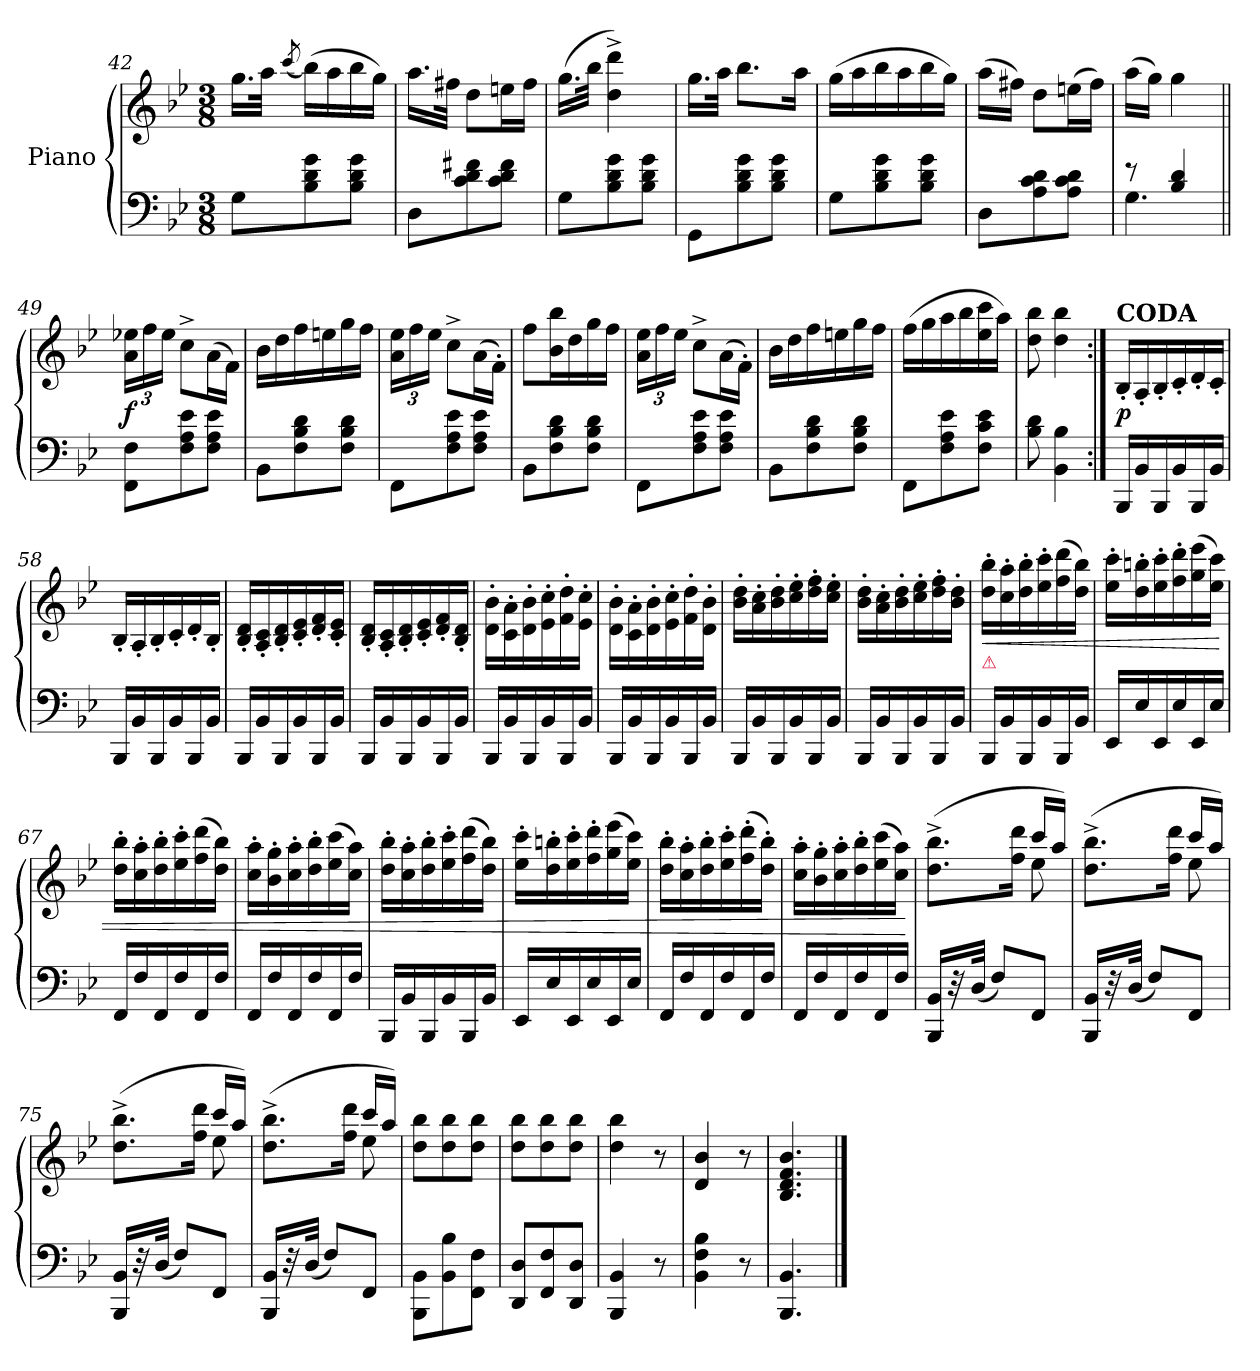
**kern	**kern	**dynam
*part2	*part1	*part1
*staff2	*staff1	*staff1
*I"Piano	*I"Piano	*
*clefF4	*clefG2	*
*k[b-e-]	*k[b-e-]	*
*M3/8	*M3/8	*
=42	=42	=42
8G\L	16.gg\LL	.
.	32aa\JJk	.
.	(8qccc/	.
8B-\ 8d\ 8g\	(16bb-\LL)	.
.	16aa\	.
8B-\ 8d\ 8g\J	16bb-\	.
.	16gg\JJ)	.
=43	=43	=43
8D\L	16.aa\LL	.
.	32ff#X\JJk	.
8c\ 8d\ 8f#X\	8dd\L	.
8c\ 8d\ 8f#\J	16een\L	.
.	16ff#\JJ	.
=44	=44	=44
8G\L	(16.gg\LL	.
.	32bb-\JJk	.
8B-\ 8d\ 8g\	4dd^\ 4ddd^\)	.
8B-\ 8d\ 8g\J	.	.
=45	=45	=45
8GG\L	16.gg\LL	.
.	32aa\JJk	.
8B-\ 8d\ 8g\	8.bb-\L	.
8B-\ 8d\ 8g\J	.	.
.	16aa\Jk	.
=46	=46	=46
8G\L	(16gg\LL	.
.	16aa\	.
8B-\ 8d\ 8g\	16bb-\	.
.	16aa\	.
8B-\ 8d\ 8g\J	16bb-\	.
.	16gg\JJ)	.
=47	=47	=47
8D\L	(16aa\LL	.
.	16ff#X\JJ)	.
8A\ 8c\ 8d\	8dd\L	.
8A\ 8c\ 8d\J	(16een\L	.
.	16ff#\JJ)	.
=48	=48	=48
*^	*	*
8r	4.G\	(16aa\LL	.
.	.	16gg\JJ)	.
4B-/ 4d/	.	4gg\	.
*v	*v	*	*
=49||	=49||	=49||
8FF\ 8F\L	24a\ 24ee-X\LL	f
.	24ff\	.
.	24ee-\JJ	.
8F\ 8A\ 8e-\	8cc^\L	.
8F\ 8A\ 8e-\J	(16a\L	.
.	16f\JJ)	.
=50	=50	=50
8BB-\L	16b-\LL	.
.	16dd\	.
8F\ 8B-\ 8d\	16ff\	.
.	16een\	.
8F\ 8B-\ 8d\J	16gg\	.
.	16ff\JJ	.
=51	=51	=51
8FF\L	24a\ 24ee-\LL	.
.	24ff\	.
.	24ee-\JJ	.
8F\ 8A\ 8e-\	8cc^\L	.
8F\ 8A\ 8e-\J	(16a\L	.
.	16f'\JJ)	.
=52	=52	=52
8BB-\L	8ff\L	.
8F\ 8B-\ 8d\	16b-\ 16bb-\L	.
.	16dd\	.
8F\ 8B-\ 8d\J	16gg\	.
.	16ff\JJ	.
=53	=53	=53
8FF\L	24a\ 24ee-\LL	.
.	24ff\	.
.	24ee-\JJ	.
8F\ 8A\ 8e-\	8cc^\L	.
8F\ 8A\ 8e-\J	(16a\L	.
.	16f'\JJ)	.
=54	=54	=54
8BB-\L	16b-\LL	.
.	16dd\	.
8F\ 8B-\ 8d\	16ff\	.
.	16een\	.
8F\ 8B-\ 8d\J	16gg\	.
.	16ff\JJ	.
=55	=55	=55
8FF\L	(16ff\LL	.
.	16gg\	.
8F\ 8A\ 8e-\	16aa\	.
.	16bb-\	.
8F\ 8c\ 8e-\J	16ee-\ 16ccc\	.
.	16aa\JJ)	.
=56	=56	=56
8B-\ 8d\	8dd\ 8bb-\	.
4BB-\ 4B-\	4dd\ 4bb-\	.
=57:|!	=57:|!	=57:|!
!	!LO:TX:a:B:t=CODA	!
16BBB-/LL	16B-'/LL	p
16BB-/	16A'/	.
16BBB-/	16B-'/	.
16BB-/	16c'/	.
16BBB-/	16d'/	.
16BB-/JJ	16c'/JJ	.
=58	=58	=58
16BBB-/LL	16B-'/LL	.
16BB-/	16A'/	.
16BBB-/	16B-'/	.
16BB-/	16c'/	.
16BBB-/	16d'/	.
16BB-/JJ	16B-'/JJ	.
=59	=59	=59
16BBB-/LL	16B-'/ 16d'/LL	.
16BB-/	16A'/ 16c'/	.
16BBB-/	16B-'/ 16d'/	.
16BB-/	16c'/ 16e-'/	.
16BBB-/	16d'/ 16f'/	.
16BB-/JJ	16c'/ 16e-'/JJ	.
=60	=60	=60
16BBB-/LL	16B-'/ 16d'/LL	.
16BB-/	16A'/ 16c'/	.
16BBB-/	16B-'/ 16d'/	.
16BB-/	16c'/ 16e-'/	.
16BBB-/	16d'/ 16f'/	.
16BB-/JJ	16B-'/ 16d'/JJ	.
=61	=61	=61
16BBB-/LL	16d'\ 16b-'\LL	.
16BB-/	16c'\ 16a'\	.
16BBB-/	16d'\ 16b-'\	.
16BB-/	16e-'\ 16cc'\	.
16BBB-/	16f'\ 16dd'\	.
16BB-/JJ	16e-'\ 16cc'\JJ	.
=62	=62	=62
16BBB-/LL	16d'\ 16b-'\LL	.
16BB-/	16c'\ 16a'\	.
16BBB-/	16d'\ 16b-'\	.
16BB-/	16e-'\ 16cc'\	.
16BBB-/	16f'\ 16dd'\	.
16BB-/JJ	16d'\ 16b-'\JJ	.
=63	=63	=63
16BBB-/LL	16b-'\ 16dd'\LL	.
16BB-/	16a'\ 16cc'\	.
16BBB-/	16b-'\ 16dd'\	.
16BB-/	16cc'\ 16ee-'\	.
16BBB-/	16dd'\ 16ff'\	.
16BB-/JJ	16cc'\ 16ee-'\JJ	.
=64	=64	=64
16BBB-/LL	16b-'\ 16dd'\LL	.
16BB-/	16a'\ 16cc'\	.
16BBB-/	16b-'\ 16dd'\	.
16BB-/	16cc'\ 16ee-'\	.
16BBB-/	16dd'\ 16ff'\	.
16BB-/JJ	16b-'\ 16dd'\JJ	.
=65	=65	=65
!	!LO:TX:b:color=crimson:t=⚠	!
!	!	!LO:HP:b
16BBB-/LL	16dd'\ 16bb-'\LL	<
16BB-/	16cc'\ 16aa'\	.
16BBB-/	16dd'\ 16bb-'\	.
16BB-/	16ee-'\ 16ccc'\	.
16BBB-/	(16ff\ 16ddd\	.
16BB-/JJ	16dd\ 16bb-\JJ)	.
=66	=66	=66
16EE-/LL	16ee-'\ 16ccc'\LL	.
16E-/	16dd'\ 16bbn'\	.
16EE-/	16ee-'\ 16ccc'\	.
16E-/	16ff'\ 16ddd'\	.
16EE-/	(16gg\ 16eee-\	.
16E-/JJ	16ee-\ 16ccc\JJ)	.
=67	=67	=67
16FF/LL	16dd'\ 16bb-'\LL	.
16F/	16cc'\ 16aa'\	.
16FF/	16dd'\ 16bb-'\	.
16F/	16ee-'\ 16ccc'\	.
16FF/	(16ff\ 16ddd\	.
16F/JJ	16dd\ 16bb-\JJ)	.
=68	=68	=68
16FF/LL	16cc'\ 16aa'\LL	.
16F/	16b-'\ 16gg'\	.
16FF/	16cc'\ 16aa'\	.
16F/	16dd'\ 16bb-'\	.
16FF/	(16ee-\ 16ccc\	.
16F/JJ	16cc\ 16aa\JJ)	.
=69	=69	=69
16BBB-/LL	16dd'\ 16bb-'\LL	.
16BB-/	16cc'\ 16aa'\	.
16BBB-/	16dd'\ 16bb-'\	.
16BB-/	16ee-'\ 16ccc'\	.
16BBB-/	(16ff\ 16ddd\	.
16BB-/JJ	16dd\ 16bb-\JJ)	.
=70	=70	=70
16EE-/LL	16ee-'\ 16ccc'\LL	.
16E-/	16dd'\ 16bbn'\	.
16EE-/	16ee-'\ 16ccc'\	.
16E-/	16ff'\ 16ddd'\	.
16EE-/	(16gg\ 16eee-\	.
16E-/JJ	16ee-\ 16ccc\JJ)	.
=71	=71	=71
16FF/LL	16dd'\ 16bb-'\LL	.
16F/	16cc'\ 16aa'\	.
16FF/	16dd'\ 16bb-'\	.
16F/	16ee-'\ 16ccc'\	.
16FF/	(16ff'\ 16ddd'\	.
16F/JJ	16dd'\ 16bb-'\JJ)	.
=72	=72	=72
16FF/LL	16cc'\ 16aa'\LL	.
16F/	16b-'\ 16gg'\	.
16FF/	16cc'\ 16aa'\	.
16F/	16dd'\ 16bb-'\	.
16FF/	(16ee-\ 16ccc\	.
16F/JJ	16cc\ 16aa\JJ)	.
.	.	[
=73	=73	=73
*	*^	*
16BBB-/ 16BB-/LL	(8.dd^\ 8.bb-^\L	4ryy	.
32r	.	.	.
(32D/JJk	.	.	.
8F/L)	.	.	.
.	16ff\ 16ddd\Jk	.	.
8FF/J	16ccc/LL	8ee-\	.
.	16aa/JJ)	.	.
=74	=74	=74	=74
16BBB-/ 16BB-/LL	(8.dd^\ 8.bb-^\L	4ryy	.
32r	.	.	.
(32D/JJk	.	.	.
8F/L)	.	.	.
.	16ff\ 16ddd\Jk	.	.
8FF/J	16ccc/LL	8ee-\	.
.	16aa/JJ)	.	.
=75	=75	=75	=75
16BBB-/ 16BB-/LL	(8.dd^\ 8.bb-^\L	4ryy	.
32r	.	.	.
(32D/JJk	.	.	.
8F/L)	.	.	.
.	16ff\ 16ddd\Jk	.	.
8FF/J	16ccc/LL	8ee-\	.
.	16aa/JJ)	.	.
=76	=76	=76	=76
16BBB-/ 16BB-/LL	(8.dd^\ 8.bb-^\L	4ryy	.
32r	.	.	.
(32D/JJk	.	.	.
8F/L)	.	.	.
.	16ff\ 16ddd\Jk	.	.
8FF/J	16ccc/LL	8ee-\	.
.	16aa/JJ)	.	.
*	*v	*v	*
=77	=77	=77
8BBB-\ 8BB-\L	8dd\ 8bb-\L	.
8BB-\ 8B-\	8dd\ 8bb-\	.
8FF\ 8F\J	8dd\ 8bb-\J	.
=78	=78	=78
8DD/ 8D/L	8dd\ 8bb-\L	.
8FF/ 8F/	8dd\ 8bb-\	.
8DD/ 8D/J	8dd\ 8bb-\J	.
=79	=79	=79
4BBB-/ 4BB-/	4dd\ 4bb-\	.
8r	8r	.
=80	=80	=80
4BB-\ 4F\ 4B-\	4d/ 4b-/	.
8r	8r	.
=81	=81	=81
4.BBB-/ 4.BB-/	4.B-/ 4.d/ 4.f/ 4.b-/	.
==	==	==
*-	*-	*-
